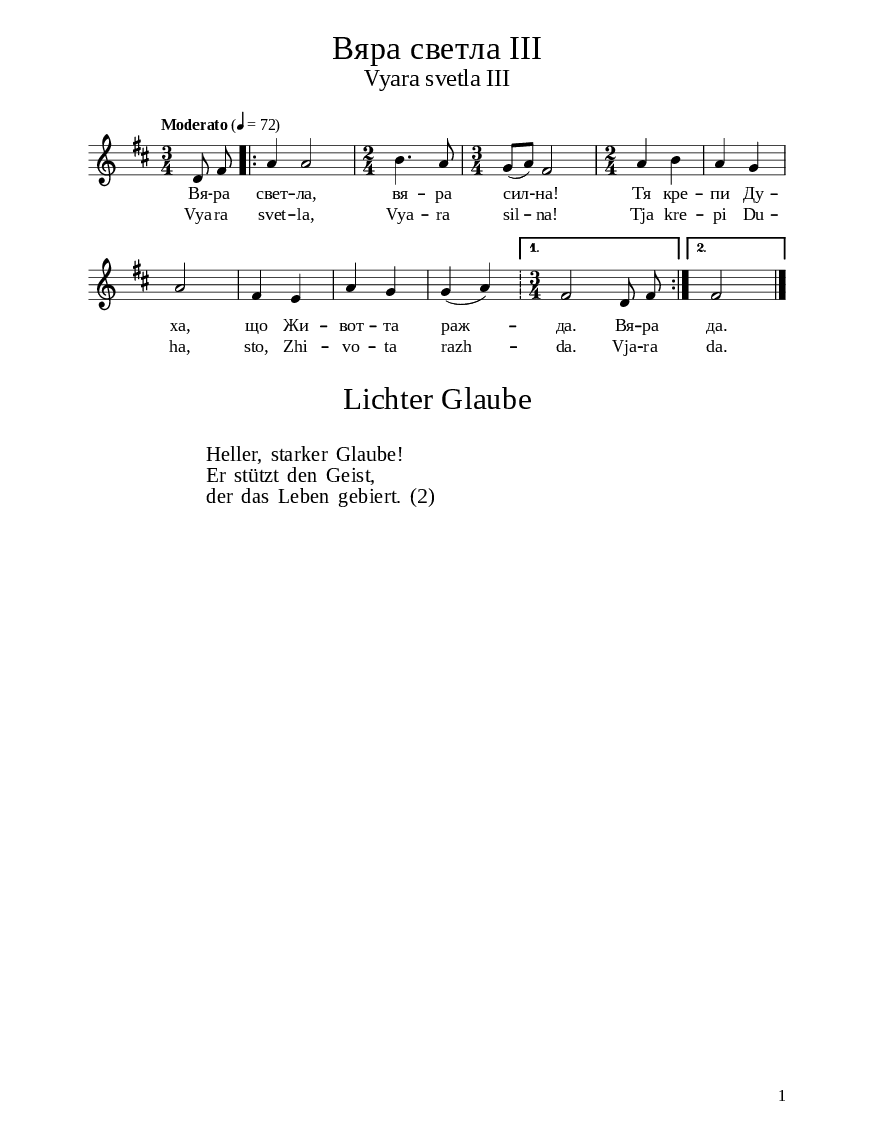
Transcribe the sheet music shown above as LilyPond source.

\version "2.22.1"

% include paper part and global functions
\include "include/globals.ily"

\bookpart {
  \include "include/bookpart-paper.ily"
  \score {
    \include "include/score-layout.ily"

    \new Voice \absolute {
      \clef treble
      \key d \major
      \time 3/4
      \tempoFunc "Moderato" 4 "72"
      \autoBeamOff
      \partial 4
      d'8  fis'8 | \repeat volta 2 {
        a'4  % 2
        a'2 | % 3
        \time 2/4 b'4.  a'8 | \time 3/4 g'8 ( [  a'8 ])  % 4
        fis'2 | % 5
        \time 2/4 a'4 b'4  | % 6
        a'4  g'4 \break | % 7
        a'2 | % 8
        fis'4  e'4 | % 9
        a'4  g'4 |
        g'4 (  a'4 ) \bar "!" |
      }  % 11

      \alternative {
        {\time 3/4 fis'2 d'8 fis'8}
        { fis'2}
      }
      \bar "|."
    }

    \addlyrics {
      Вя -- ра свет --   ла,
      вя -- ра сил --   на! Тя кре -- пи Ду -- ха, що Жи -- вот -- та раж -- да. Вя -- ра да.}
      \addlyrics {
        Vya -- ra svet -- la, Vya -- ra sil -- na! Tja kre -- pi Du -- ha, sto, Zhi -- vo -- ta razh -- da. Vja -- ra da.}

        \header {
          title = \titleFunc "Вяра светла III" "Vyara svetla III"
        }

        \midi{}

      } % score

    

      % include foreign translation(s) of the song
      \version "2.20.0"

\markup \fill-line { \fontsize #6 "Lichter Glaube" }
\markup \null
\markup \null
\markup \fontsize #+2.5 {
  \hspace #10
  \override #'(baseline-skip . 2)

  \column {
    \line { " " }

\line { " " Heller, starker Glaube! }

\line { " " Er stützt den Geist, }

\line { " " der das Leben gebiert. (2)}

  }
}


    } % bookpart

